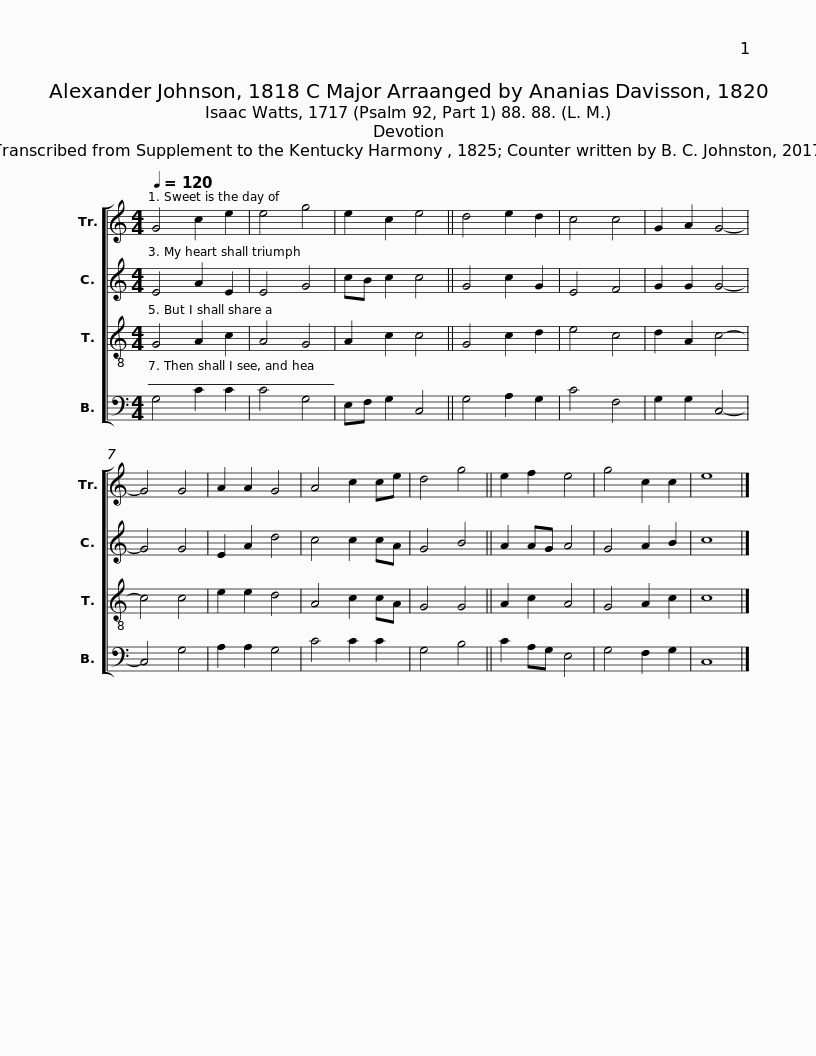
X:1
%%score [ 1 2 3 4 ]
L:1/8
Q:1/4=120
M:4/4
I:linebreak $
K:C
V:1 treble
V:2 treble
V:3 treble-8
V:4 bass
V:1
 G4 c2 e2 | e4 g4 | e2 c2 e4 || d4 e2 d2 | c4 c4 | %5
 G2 A2 G4- | G4 G4 | A2 A2 G4 | A4 c2 ce | d4 g4 || %10
 e2 f2 e4 | g4 c2 c2 | e8 |] %13
V:2
 E4 A2 E2 | E4 G4 | cB c2 c4 || G4 c2 G2 | E4 F4 | %5
 G2 G2 G4- | G4 G4 | E2 A2 d4 | c4 c2 cA | G4 B4 || %10
 A2 AG A4 | G4 A2 B2 | c8 |] %13
V:3
 G4 A2 c2 | A4 G4 | A2 c2 c4 || G4 c2 d2 | e4 c4 | %5
 d2 A2 c4- | c4 c4 | e2 e2 d4 | A4 c2 cA | G4 G4 || %10
 A2 c2 A4 | G4 A2 c2 | c8 |] %13
V:4
 G,4 C2 C2 | C4 G,4 | E,F, G,2 C,4 || G,4 A,2 G,2 | C4 F,4 | %5
 G,2 G,2 C,4- | C,4 G,4 | A,2 A,2 G,4 | C4 C2 C2 | G,4 B,4 || %10
 C2 A,G, E,4 | G,4 F,2 G,2 | C,8 |] %13
